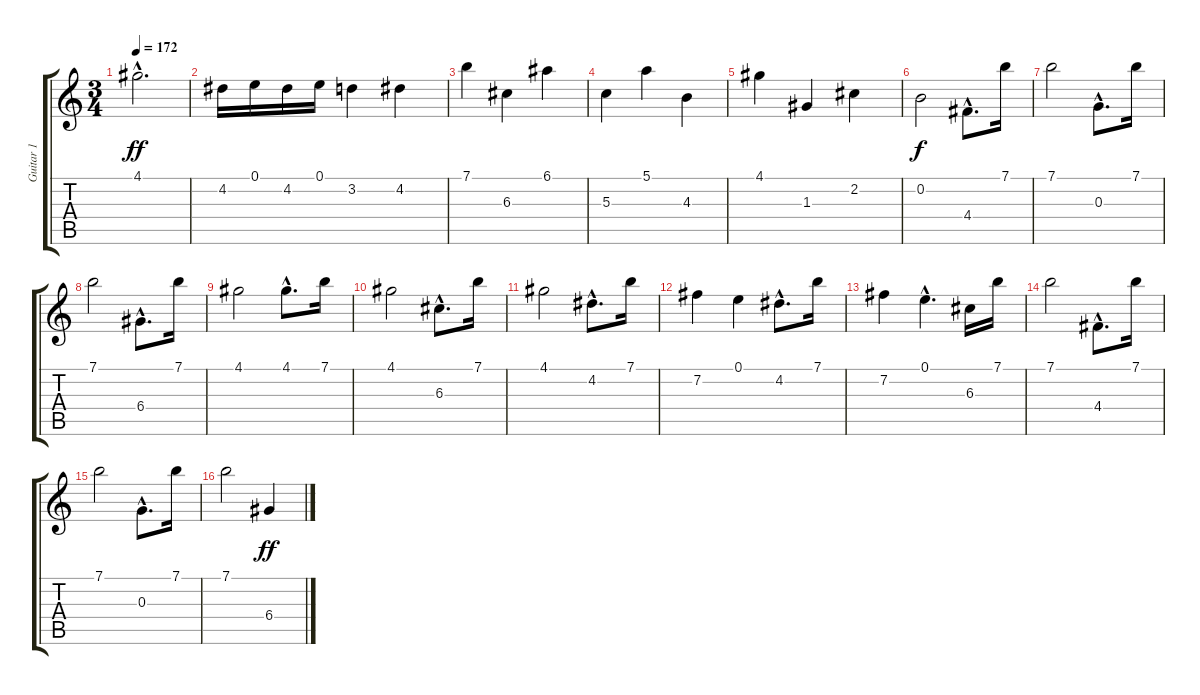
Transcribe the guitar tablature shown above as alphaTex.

\track ("Guitar 1" "Guitar 1") {instrument acousticguitarnylon}
\staff {score tabs}
\tuning (E4 B3 G3 D3 A2 E2) {hide}
\ts (3 4)
\tempo 172
\clef g2
\ks c
4.1{hac}.2{d dy ff balance 11} |
4.2.16{balance 10} 0.1.16{balance 10} 4.2.16{balance 10} 0.1.16{balance 10} 3.2.4{balance 10} 4.2.4{balance 10} |
7.1.4{balance 11} 6.3.4{balance 9} 6.1.4{balance 11} |
5.3.4{balance 9} 5.1.4{balance 11} 4.3.4{balance 9} |
4.1.4{balance 11} 1.3.4{balance 8} 2.2.4{balance 9} |
0.2.2{dy f balance 9} 4.4{hac}.8{d balance 7} 7.1.16{balance 11} |
7.1.2{balance 9} 0.3{hac}.8{d balance 8} 7.1.16{balance 11} |
7.1.2{balance 9} 6.4{hac}.8{d balance 8} 7.1.16{balance 11} |
4.1.2{balance 11} 4.1{hac}.8{d balance 11} 7.1.16{balance 11} |
4.1.2{balance 11} 6.3{hac}.8{d balance 9} 7.1.16{balance 11} |
4.1.2{balance 11} 4.2{hac}.8{d balance 10} 7.1.16{balance 11} |
7.2.4{balance 10} 0.1.4{balance 10} 4.2{hac}.8{d balance 10} 7.1.16{balance 11} |
7.2.4{balance 10} 0.1{hac}.4{d balance 10} 6.3.16{balance 9} 7.1.16{balance 11} |
7.1.2{balance 9} 4.4{hac}.8{d balance 7} 7.1.16{balance 11} |
7.1.2{balance 9} 0.3{hac}.8{d balance 8} 7.1.16{balance 11} |
7.1.2{balance 9} 6.4.4{dy ff balance 8}
